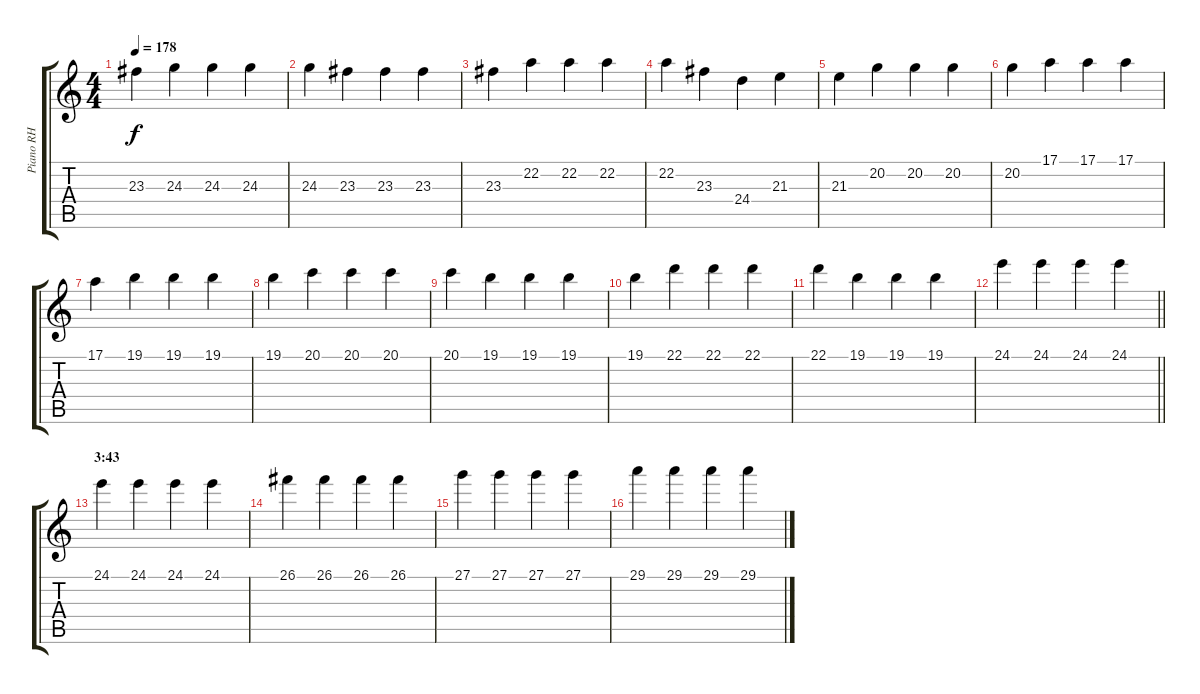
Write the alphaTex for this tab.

\track ("Piano RH" "Piano RH") {instrument acousticgrandpiano}
\staff {score tabs}
\tuning (E4 B3 G3 D3 A2 E2) {hide}
\ts (4 4)
\tempo 178
\clef g2
\ks c
23.3.4{dy f} 24.3.4 24.3.4 24.3.4 |
24.3.4 23.3.4 23.3.4 23.3.4 |
23.3.4 22.2.4 22.2.4 22.2.4 |
22.2.4 23.3.4 24.4.4 21.3.4 |
21.3.4 20.2.4 20.2.4 20.2.4 |
20.2.4 17.1.4 17.1.4 17.1.4 |
17.1.4 19.1.4 19.1.4 19.1.4 |
19.1.4 20.1.4 20.1.4 20.1.4 |
20.1.4 19.1.4 19.1.4 19.1.4 |
19.1.4 22.1.4 22.1.4 22.1.4 |
22.1.4 19.1.4 19.1.4 19.1.4 |
\barLineRight lightlight
24.1.4 24.1.4 24.1.4 24.1.4 |
\section ("" "3:43")
24.1.4 24.1.4 24.1.4 24.1.4 |
26.1.4 26.1.4 26.1.4 26.1.4 |
27.1.4 27.1.4 27.1.4 27.1.4 |
29.1.4 29.1.4 29.1.4 29.1.4
